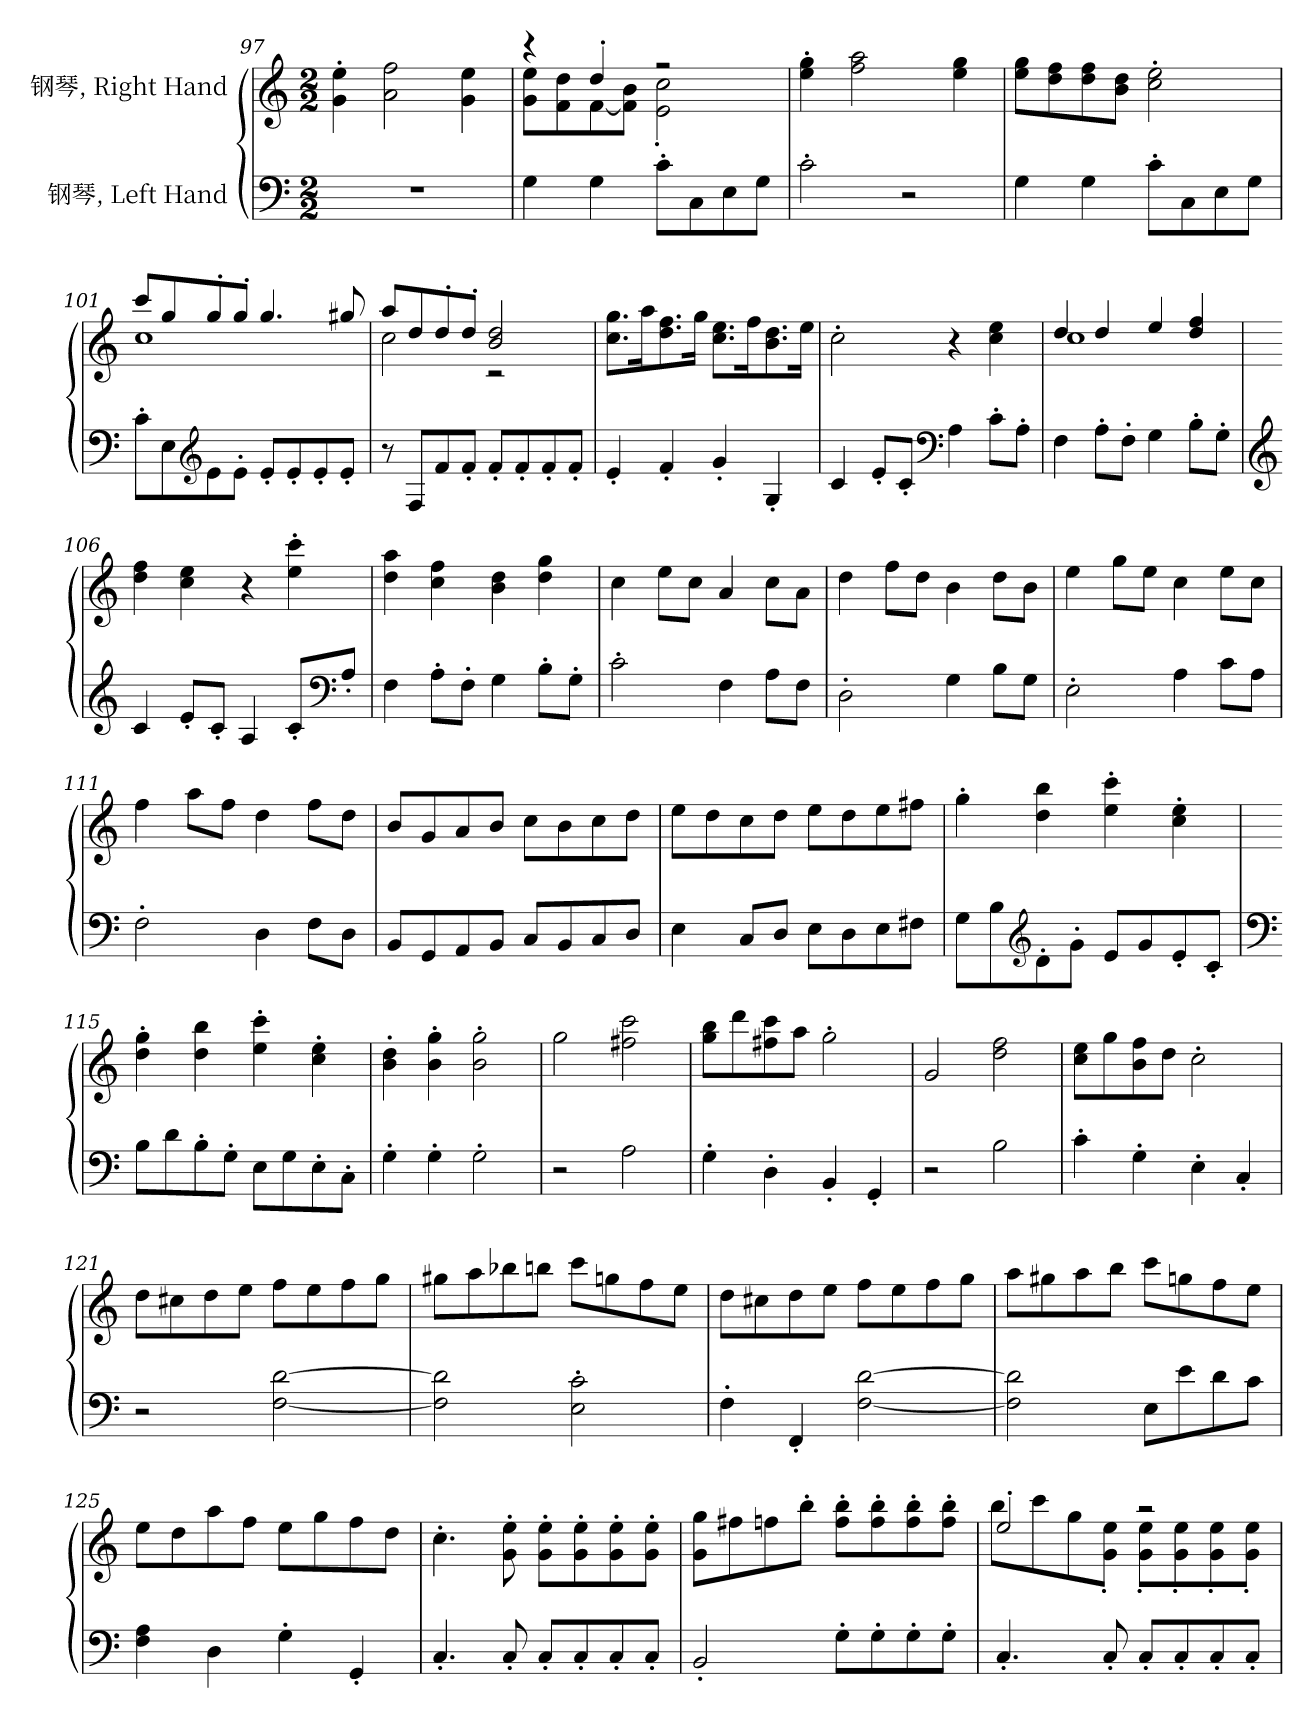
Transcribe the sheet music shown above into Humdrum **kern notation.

**kern	**kern
*part2	*part1
*staff2	*staff1
*I"钢琴, Left Hand	*I"钢琴, Right Hand
*clefF4	*clefG2
*k[]	*k[]
*M2/2	*M2/2
=97	=97
1r	4g\' 4ee\'
.	2a\ 2ff\
.	4g\ 4ee\
=98	=98
*	*^
4G\	4r	8g\ 8ee\L
.	.	8f\ 8dd\
4G\	4dd'/	[8f\
.	.	8f\] 8b\J
8c'\L	2r	2e\' 2cc\'
8C\	.	.
8E\	.	.
8G\J	.	.
*	*v	*v
=99	=99
2c'\	4ee\' 4gg\'
.	2ff\ 2aa\
2r	.
.	4ee\ 4gg\
!!LO:LB:g=z
=100	=100
4G\	8ee\ 8gg\L
.	8dd\ 8ff\
4G\	8dd\ 8ff\
.	8b\ 8dd\J
8c'\L	2cc\' 2ee\'
8C\	.
8E\	.
8G\J	.
=101	=101
*	*^
8c'\L	8ccc/L	1cc
8E\	8gg/	.
*clefG2	*	*
8e\	8gg'/	.
8e'\J	8gg'/J	.
8e'/L	4.gg/	.
8e'/	.	.
8e'/	.	.
8e'/J	8gg#X/	.
=102	=102	=102
8r	8aa/L	2cc\
8F/L	8dd/	.
8f/	8dd'/	.
8f'/J	8dd'/J	.
8f'/L	2b/ 2dd/	2r
8f'/	.	.
8f'/	.	.
8f'/J	.	.
*	*v	*v
=103	=103
4e'/	8.cc\ 8.gg\L
.	16aa\K
4f'/	8.dd\ 8.ff\
.	16gg\Jk
4g'/	8.cc\ 8.ee\L
.	16ff\K
4G'/	8.b\ 8.dd\
.	16ee\Jk
!!LO:LB:g=z
=104	=104
4c/	2cc'\
8e'/L	.
8c'/J	.
*clefF4	*
4A\	4r
8c'\L	4cc\ 4ee\
8A'\J	.
=105	=105
*	*^
4F\	4dd/	1cc
8A'\L	4dd/	.
8F'\J	.	.
4G\	4ee/	.
8B'\L	4dd/ 4ff/	.
8G'\J	.	.
*	*v	*v
=106	=106
*clefG2	*
4c/	4dd\ 4ff\
8e'/L	4cc\ 4ee\
8c'/J	.
4A/	4r
8c'/L	4ee\' 4ccc\'
*clefF4	*
8A'/J	.
=107	=107
4F\	4dd\ 4aa\
8A'\L	4cc\ 4ff\
8F'\J	.
4G\	4b\ 4dd\
8B'\L	4dd\ 4gg\
8G'\J	.
=108	=108
2c'\	4cc\
.	8ee\L
.	8cc\J
4F\	4a/
8A\L	8cc\L
8F\J	8a\J
!!LO:LB:g=z
=109	=109
2D'\	4dd\
.	8ff\L
.	8dd\J
4G\	4b\
8B\L	8dd\L
8G\J	8b\J
=110	=110
2E'\	4ee\
.	8gg\L
.	8ee\J
4A\	4cc\
8c\L	8ee\L
8A\J	8cc\J
=111	=111
2F'\	4ff\
.	8aa\L
.	8ff\J
4D\	4dd\
8F\L	8ff\L
8D\J	8dd\J
=112	=112
8BB/L	8b/L
8GG/	8g/
8AA/	8a/
8BB/J	8b/J
8C/L	8cc\L
8BB/	8b\
8C/	8cc\
8D/J	8dd\J
=113	=113
4E\	8ee\L
.	8dd\
8C/L	8cc\
8D/J	8dd\J
8E\L	8ee\L
8D\	8dd\
8E\	8ee\
8F#X\J	8ff#X\J
!!LO:LB:g=z
=114	=114
8G\L	4gg'\
8B\	.
*clefG2	*
8d'\	4dd\ 4bb\
8g'\J	.
8e/L	4ee\' 4ccc\'
8g/	.
8e'/	4cc\' 4ee\'
8c'/J	.
=115	=115
*clefF4	*
8B\L	4dd\' 4gg\'
8d\	.
8B'\	4dd\ 4bb\
8G'\J	.
8E\L	4ee\' 4ccc\'
8G\	.
8E'\	4cc\' 4ee\'
8C'\J	.
=116	=116
4G'\	4b\' 4dd\'
4G'\	4b\' 4gg\'
2G'\	2b\' 2gg\'
=117	=117
2r	2gg\
2A\	2ff#X\ 2ccc\
=118	=118
4G'\	8gg\ 8bb\L
.	8ddd\
4D'\	8ff#X\ 8ccc\
.	8aa\J
4BB'/	2gg'\
4GG'/	.
=119	=119
2r	2g/
2B\	2dd\ 2ff\
!!LO:PB:g=z
=120	=120
4c'\	8cc\ 8ee\L
.	8gg\
4G'\	8b\ 8ff\
.	8dd\J
4E'\	2cc'\
4C'/	.
=121	=121
2r	8dd\L
.	8cc#X\
.	8dd\
.	8ee\J
[2F\ [2d\	8ff\L
.	8ee\
.	8ff\
.	8gg\J
=122	=122
2F\] 2d\]	8gg#X\L
.	8aa\
.	8bb-X\
.	8bbn\J
2E\' 2c\'	8ccc\L
.	8ggn\
.	8ff\
.	8ee\J
=123	=123
4F'\	8dd\L
.	8cc#X\
4FF'/	8dd\
.	8ee\J
[2F\ [2d\	8ff\L
.	8ee\
.	8ff\
.	8gg\J
!!LO:LB:g=z
=124	=124
2F\] 2d\]	8aa\L
.	8gg#X\
.	8aa\
.	8bb\J
8E\L	8ccc\L
8e\	8ggn\
8d\	8ff\
8c\J	8ee\J
=125	=125
4F\ 4A\	8ee\L
.	8dd\
4D\	8aa\
.	8ff\J
4G'\	8ee\L
.	8gg\
4GG'/	8ff\
.	8dd\J
=126	=126
4.C'/	4.cc'\
8C'/	8g\' 8ee\'
8C'/L	8g\' 8ee\'L
8C'/	8g\' 8ee\'
8C'/	8g\' 8ee\'
8C'/J	8g\' 8ee\'J
=127	=127
2BB'/	8g\ 8gg\L
.	8ff#X\
.	8ffn\
.	8bb'\J
8G'\L	8ff\' 8bb\'L
8G'\	8ff\' 8bb\'
8G'\	8ff\' 8bb\'
8G'\J	8ff\' 8bb\'J
!!LO:LB:g=z
=128	=128
*	*^
4.C'/	2ee'/	8bb\L
.	.	8ccc\
.	.	8gg\
8C'/	.	8g\' 8ee\'J
8C'/L	2r	8g\' 8ee\'L
8C'/	.	8g\' 8ee\'
8C'/	.	8g\' 8ee\'
8C'/J	.	8g\' 8ee\'J
*	*v	*v
=	=
*-	*-
